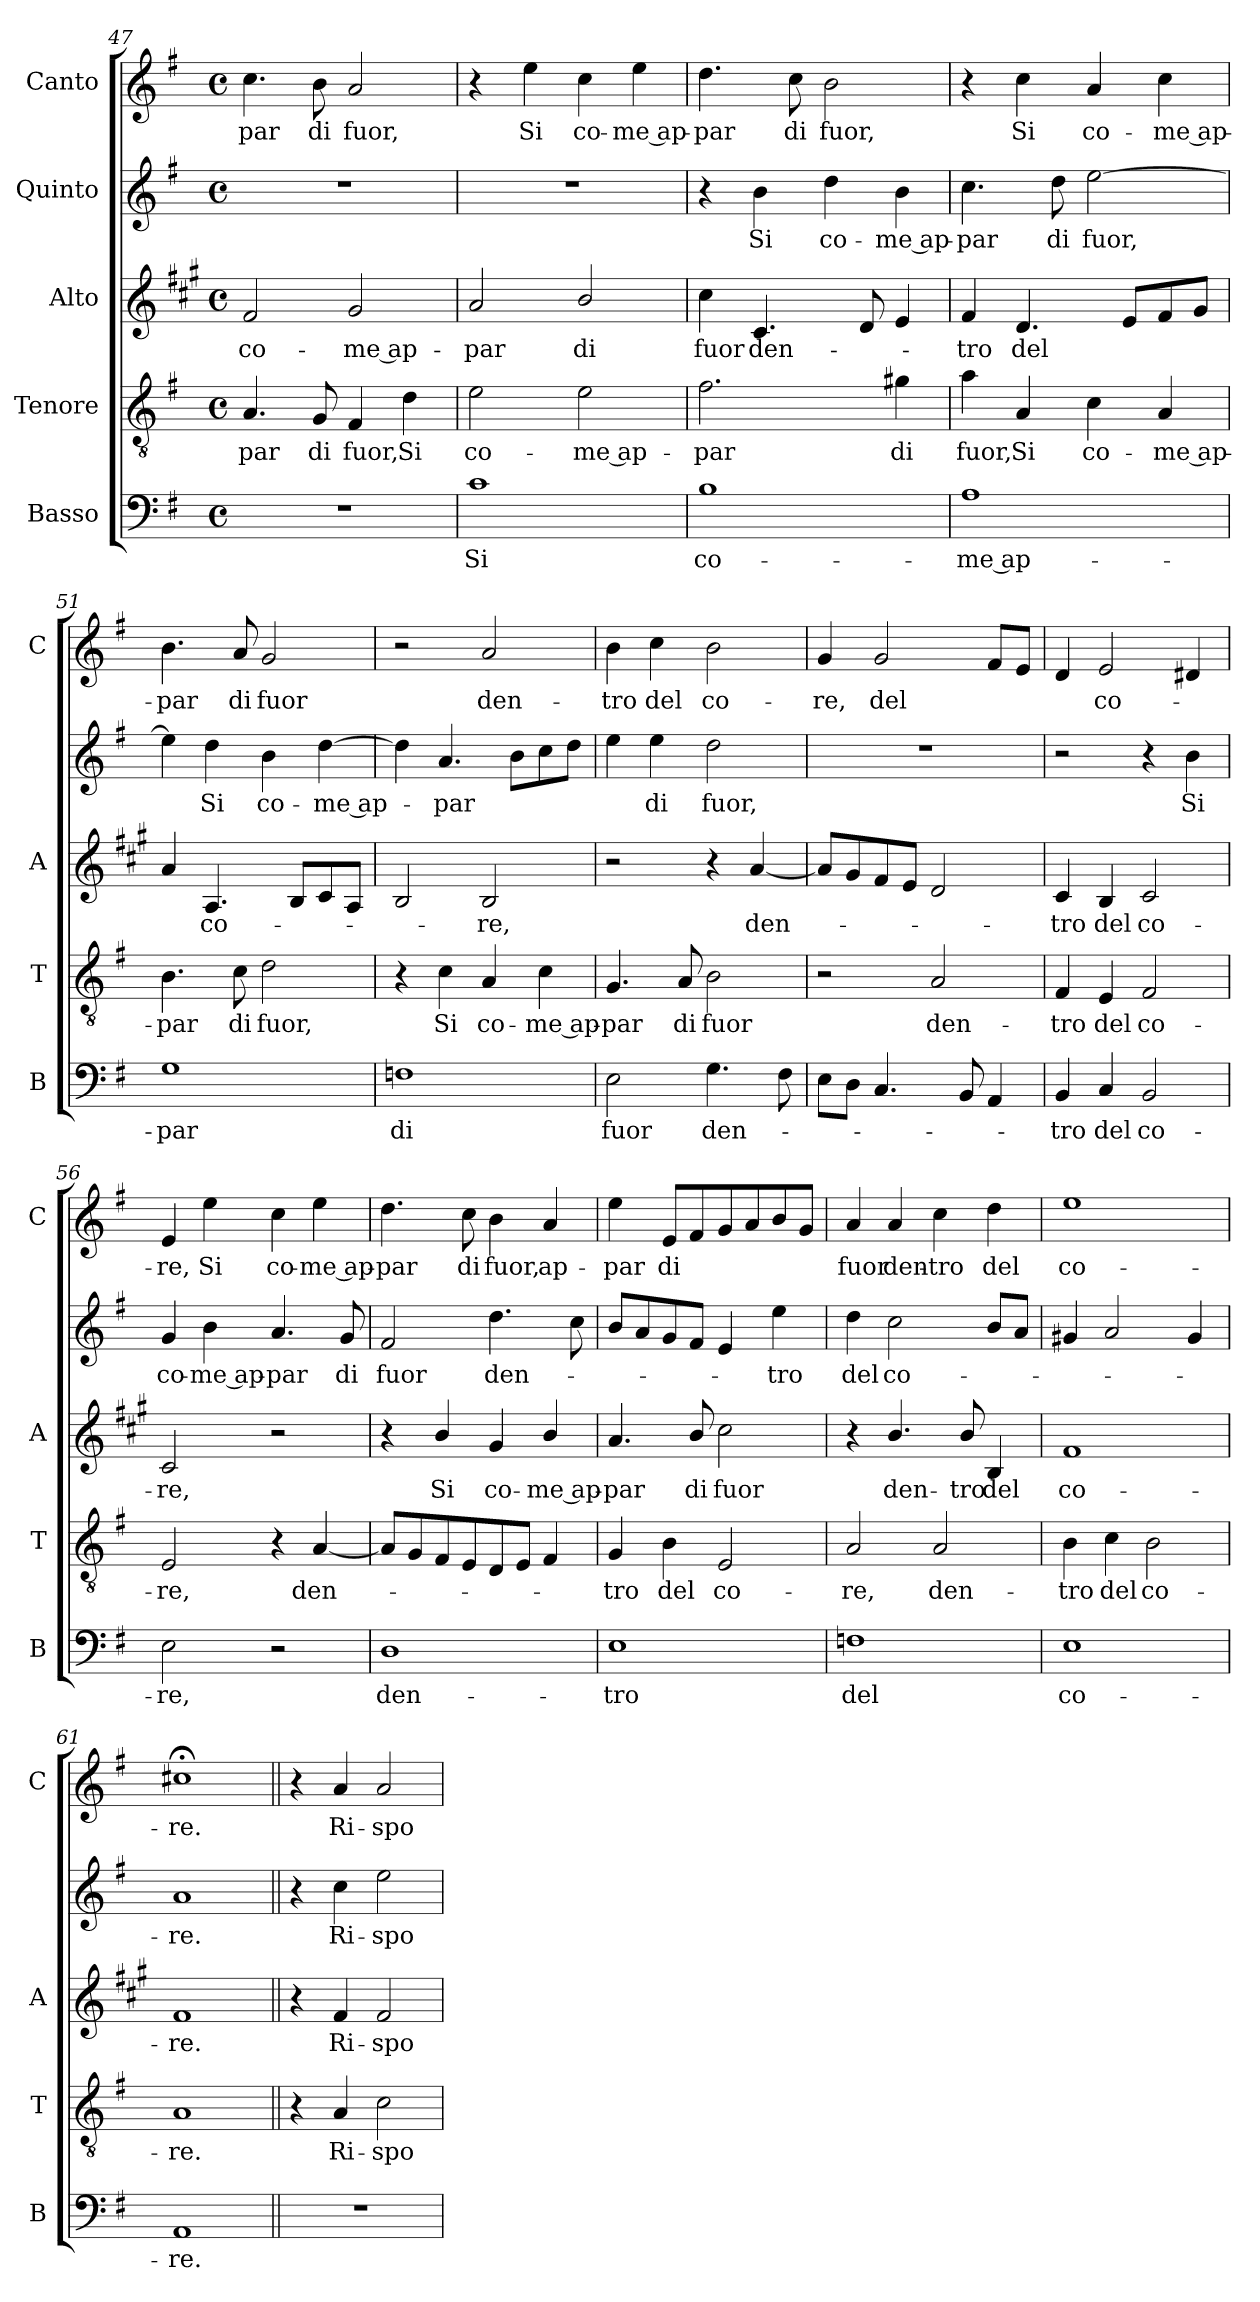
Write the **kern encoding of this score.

**kern	**text	**kern	**text	**kern	**text	**kern	**text	**kern	**text
*part5	*part5	*part4	*part4	*part3	*part3	*part2	*part2	*part1	*part1
*staff5	*staff5	*staff4	*staff4	*staff3	*staff3	*staff2	*staff2	*staff1	*staff1
*I"Basso	*	*I"Tenore	*	*I"Alto	*	*I"Quinto	*	*I"Canto	*
*I'B	*	*I'T	*	*I'A	*	*	*	*I'C	*
*clefF4	*	*clefGv2	*	*clefG2	*	*clefG2	*	*clefG2	*
*	*	*	*	*ITrd1c2	*	*	*	*	*
*k[f#]	*	*k[f#]	*	*k[f#]	*	*k[f#]	*	*k[f#]	*
*G:	*	*G:	*	*G:	*	*G:	*	*G:	*
*M4/4	*	*M4/4	*	*M4/4	*	*M4/4	*	*M4/4	*
*met(c)	*	*met(c)	*	*met(c)	*	*met(c)	*	*met(c)	*
=47	=47	=47	=47	=47	=47	=47	=47	=47	=47
!	!	!	!LO:LY:b	!	!LO:LY:b	!	!	!	!LO:LY:b
1r	.	4.A/	-par	2e/	co-	1r	.	4.cc\	-par
!	!	!	!LO:LY:b	!	!	!	!	!	!LO:LY:b
.	.	8G/	di	.	.	.	.	8b\	di
!	!	!	!LO:LY:b	!	!LO:LY:b	!	!	!	!LO:LY:b
.	.	4F#/	fuor,	2f#/	-me ap-	.	.	2a/	fuor,
!	!	!	!LO:LY:b	!	!	!	!	!	!
.	.	4d\	Si	.	.	.	.	.	.
=48	=48	=48	=48	=48	=48	=48	=48	=48	=48
!	!LO:LY:b	!	!LO:LY:b	!	!LO:LY:b	!	!	!	!
1c	Si	2e\	co-	2g/	-par	1r	.	4r	.
!	!	!	!	!	!	!	!	!	!LO:LY:b
.	.	.	.	.	.	.	.	4ee\	Si
!	!	!	!LO:LY:b	!	!LO:LY:b	!	!	!	!LO:LY:b
.	.	2e\	-me ap-	2a/	di	.	.	4cc\	co-
!	!	!	!	!	!	!	!	!	!LO:LY:b
.	.	.	.	.	.	.	.	4ee\	-me ap-
!!LO:LB:g=z
=49	=49	=49	=49	=49	=49	=49	=49	=49	=49
!	!LO:LY:b	!	!LO:LY:b	!	!LO:LY:b	!	!	!	!LO:LY:b
1B	co-	2.f#\	-par	4b\	fuor	4r	.	4.dd\	-par
!	!	!	!	!	!LO:LY:b	!	!LO:LY:b	!	!
.	.	.	.	4.B/	den-	4b\	Si	.	.
!	!	!	!	!	!	!	!	!	!LO:LY:b
.	.	.	.	.	.	.	.	8cc\	di
!	!	!	!	!	!	!	!LO:LY:b	!	!LO:LY:b
.	.	.	.	.	.	4dd\	co-	2b\	fuor,
.	.	.	.	8c/	.	.	.	.	.
!	!	!	!LO:LY:b	!	!	!	!LO:LY:b	!	!
.	.	4g#X\	di	4d/	.	4b\	-me ap-	.	.
=50	=50	=50	=50	=50	=50	=50	=50	=50	=50
!	!LO:LY:b	!	!LO:LY:b	!	!LO:LY:b	!	!LO:LY:b	!	!
1A	-me ap-	4a\	fuor,	4e/	-tro	4.cc\	-par	4r	.
!	!	!	!LO:LY:b	!	!LO:LY:b	!	!	!	!LO:LY:b
.	.	4A/	Si	4.c/	del	.	.	4cc\	Si
!	!	!	!	!	!	!	!LO:LY:b	!	!
.	.	.	.	.	.	8dd\	di	.	.
!	!	!	!LO:LY:b	!	!	!	!LO:LY:b	!	!LO:LY:b
.	.	4c\	co-	.	.	[2ee\	fuor,	4a/	co-
.	.	.	.	8d/L	.	.	.	.	.
!	!	!	!LO:LY:b	!	!	!	!	!	!LO:LY:b
.	.	4A/	-me ap-	8e/	.	.	.	4cc\	-me ap-
.	.	.	.	8f#/J	.	.	.	.	.
=51	=51	=51	=51	=51	=51	=51	=51	=51	=51
!	!LO:LY:b	!	!LO:LY:b	!	!	!	!	!	!LO:LY:b
1G	-par	4.B\	-par	4g/	.	4ee\]	.	4.b\	-par
!	!	!	!	!	!LO:LY:b	!	!LO:LY:b	!	!
.	.	.	.	4.G/	co-	4dd\	Si	.	.
!	!	!	!LO:LY:b	!	!	!	!	!	!LO:LY:b
.	.	8c\	di	.	.	.	.	8a/	di
!	!	!	!LO:LY:b	!	!	!	!LO:LY:b	!	!LO:LY:b
.	.	2d\	fuor,	.	.	4b\	co-	2g/	fuor
.	.	.	.	8A/L	.	.	.	.	.
!	!	!	!	!	!	!	!LO:LY:b	!	!
.	.	.	.	8B/	.	[4dd\	-me ap-	.	.
.	.	.	.	8G/J	.	.	.	.	.
=52	=52	=52	=52	=52	=52	=52	=52	=52	=52
!	!LO:LY:b	!	!	!	!	!	!	!	!
1Fn	di	4r	.	2A/	.	4dd\]	.	2r	.
!	!	!	!LO:LY:b	!	!	!	!LO:LY:b	!	!
.	.	4c\	Si	.	.	4.a/	-par	.	.
!	!	!	!LO:LY:b	!	!LO:LY:b	!	!	!	!LO:LY:b
.	.	4A/	co-	2A/	-re,	.	.	2a/	den-
.	.	.	.	.	.	8b\L	.	.	.
!	!	!	!LO:LY:b	!	!	!	!	!	!
.	.	4c\	-me ap-	.	.	8cc\	.	.	.
.	.	.	.	.	.	8dd\J	.	.	.
=53	=53	=53	=53	=53	=53	=53	=53	=53	=53
!	!LO:LY:b	!	!LO:LY:b	!	!	!	!	!	!LO:LY:b
2E\	fuor	4.G/	-par	2r	.	4ee\	.	4b\	-tro
!	!	!	!	!	!	!	!LO:LY:b	!	!LO:LY:b
.	.	.	.	.	.	4ee\	di	4cc\	del
!	!	!	!LO:LY:b	!	!	!	!	!	!
.	.	8A/	di	.	.	.	.	.	.
!	!LO:LY:b	!	!LO:LY:b	!	!	!	!LO:LY:b	!	!LO:LY:b
4.G\	den-	2B\	fuor	4r	.	2dd\	fuor,	2b\	co-
!	!	!	!	!	!LO:LY:b	!	!	!	!
.	.	.	.	[4g/	den-	.	.	.	.
8F#\	.	.	.	.	.	.	.	.	.
=54	=54	=54	=54	=54	=54	=54	=54	=54	=54
!	!	!	!	!	!	!	!	!	!LO:LY:b
8E\L	.	2r	.	8g/L]	.	1r	.	4g/	-re,
8D\J	.	.	.	8f#/	.	.	.	.	.
!	!	!	!	!	!	!	!	!	!LO:LY:b
4.C/	.	.	.	8e/	.	.	.	2g/	del
.	.	.	.	8d/J	.	.	.	.	.
!	!	!	!LO:LY:b	!	!	!	!	!	!
.	.	2A/	den-	2c/	.	.	.	.	.
8BB/	.	.	.	.	.	.	.	.	.
4AA/	.	.	.	.	.	.	.	8f#/L	.
.	.	.	.	.	.	.	.	8e/J	.
!!LO:LB:g=z
=55	=55	=55	=55	=55	=55	=55	=55	=55	=55
!	!LO:LY:b	!	!LO:LY:b	!	!LO:LY:b	!	!	!	!
4BB/	-tro	4F#/	-tro	4B/	-tro	2r	.	4d/	.
!	!LO:LY:b	!	!LO:LY:b	!	!LO:LY:b	!	!	!	!LO:LY:b
4C/	del	4E/	del	4A/	del	.	.	2e/	co-
!	!LO:LY:b	!	!LO:LY:b	!	!LO:LY:b	!	!	!	!
2BB/	co-	2F#/	co-	2B/	co-	4r	.	.	.
!	!	!	!	!	!	!	!LO:LY:b	!	!
.	.	.	.	.	.	4b\	Si	4d#X/	.
=56	=56	=56	=56	=56	=56	=56	=56	=56	=56
!	!LO:LY:b	!	!LO:LY:b	!	!LO:LY:b	!	!LO:LY:b	!	!LO:LY:b
2E\	-re,	2E/	-re,	2B/	-re,	4g/	co-	4e/	-re,
!	!	!	!	!	!	!	!LO:LY:b	!	!LO:LY:b
.	.	.	.	.	.	4b\	-me ap-	4ee\	Si
!	!	!	!	!	!	!	!LO:LY:b	!	!LO:LY:b
2r	.	4r	.	2r	.	4.a/	-par	4cc\	co-
!	!	!	!LO:LY:b	!	!	!	!	!	!LO:LY:b
.	.	[4A/	den-	.	.	.	.	4ee\	-me ap-
!	!	!	!	!	!	!	!LO:LY:b	!	!
.	.	.	.	.	.	8g/	di	.	.
=57	=57	=57	=57	=57	=57	=57	=57	=57	=57
!	!LO:LY:b	!	!	!	!	!	!LO:LY:b	!	!LO:LY:b
1D	den-	8A/L]	.	4r	.	2f#/	fuor	4.dd\	-par
.	.	8G/	.	.	.	.	.	.	.
!	!	!	!	!	!LO:LY:b	!	!	!	!
.	.	8F#/	.	4a/	Si	.	.	.	.
!	!	!	!	!	!	!	!	!	!LO:LY:b
.	.	8E/	.	.	.	.	.	8cc\	di
!	!	!	!	!	!LO:LY:b	!	!LO:LY:b	!	!LO:LY:b
.	.	8D/	.	4f#/	co-	4.dd\	den-	4b\	fuor,
.	.	8E/J	.	.	.	.	.	.	.
!	!	!	!	!	!LO:LY:b	!	!	!	!LO:LY:b
.	.	4F#/	.	4a/	-me ap-	.	.	4a/	ap-
.	.	.	.	.	.	8cc\	.	.	.
=58	=58	=58	=58	=58	=58	=58	=58	=58	=58
!	!LO:LY:b	!	!LO:LY:b	!	!LO:LY:b	!	!	!	!LO:LY:b
1E	-tro	4G/	-tro	4.g/	-par	8b/L	.	4ee\	-par
.	.	.	.	.	.	8a/	.	.	.
!	!	!	!LO:LY:b	!	!	!	!	!	!LO:LY:b
.	.	4B\	del	.	.	8g/	.	8e/L	di
!	!	!	!	!	!LO:LY:b	!	!	!	!
.	.	.	.	8a/	di	8f#/J	.	8f#/	.
!	!	!	!LO:LY:b	!	!LO:LY:b	!	!	!	!
.	.	2E/	co-	2b\	fuor	4e/	.	8g/	.
.	.	.	.	.	.	.	.	8a/	.
!	!	!	!	!	!	!	!LO:LY:b	!	!
.	.	.	.	.	.	4ee\	-tro	8b/	.
.	.	.	.	.	.	.	.	8g/J	.
=59	=59	=59	=59	=59	=59	=59	=59	=59	=59
!	!LO:LY:b	!	!LO:LY:b	!	!	!	!LO:LY:b	!	!LO:LY:b
1Fn	del	2A/	-re,	4r	.	4dd\	del	4a/	fuor
!	!	!	!	!	!LO:LY:b	!	!LO:LY:b	!	!LO:LY:b
.	.	.	.	4.a/	den-	2cc\	co-	4a/	den-
!	!	!	!LO:LY:b	!	!	!	!	!	!LO:LY:b
.	.	2A/	den-	.	.	.	.	4cc\	-tro
!	!	!	!	!	!LO:LY:b	!	!	!	!
.	.	.	.	8a/	-tro	.	.	.	.
!	!	!	!	!	!LO:LY:b	!	!	!	!LO:LY:b
.	.	.	.	4A/	del	8b/L	.	4dd\	del
.	.	.	.	.	.	8a/J	.	.	.
=60	=60	=60	=60	=60	=60	=60	=60	=60	=60
!	!LO:LY:b	!	!LO:LY:b	!	!LO:LY:b	!	!	!	!LO:LY:b
1E	co-	4B\	-tro	1e	co-	4g#X/	.	1ee	co-
!	!	!	!LO:LY:b	!	!	!	!	!	!
.	.	4c\	del	.	.	2a/	.	.	.
!	!	!	!LO:LY:b	!	!	!	!	!	!
.	.	2B\	co-	.	.	.	.	.	.
.	.	.	.	.	.	4g#/	.	.	.
=61	=61	=61	=61	=61	=61	=61	=61	=61	=61
!	!LO:LY:b	!	!LO:LY:b	!	!LO:LY:b	!	!LO:LY:b	!	!LO:LY:b
1AA	-re.	1A	-re.	1e	-re.	1a	-re.	1cc#X;<	-re.
!!LO:PB:g=z
=62||	=62||	=62||	=62||	=62||	=62||	=62||	=62||	=62||	=62||
1r	.	4r	.	4r	.	4r	.	4r	.
!	!	!	!LO:LY:b	!	!LO:LY:b	!	!LO:LY:b	!	!LO:LY:b
.	.	4A/	Ri-	4e/	Ri-	4cc\	Ri-	4a/	Ri-
!	!	!	!LO:LY:b	!	!LO:LY:b	!	!LO:LY:b	!	!LO:LY:b
.	.	2c\	-spo-	2e/	-spo-	2ee\	-spo-	2a/	-spo-
=	=	=	=	=	=	=	=	=	=
*-	*-	*-	*-	*-	*-	*-	*-	*-	*-
